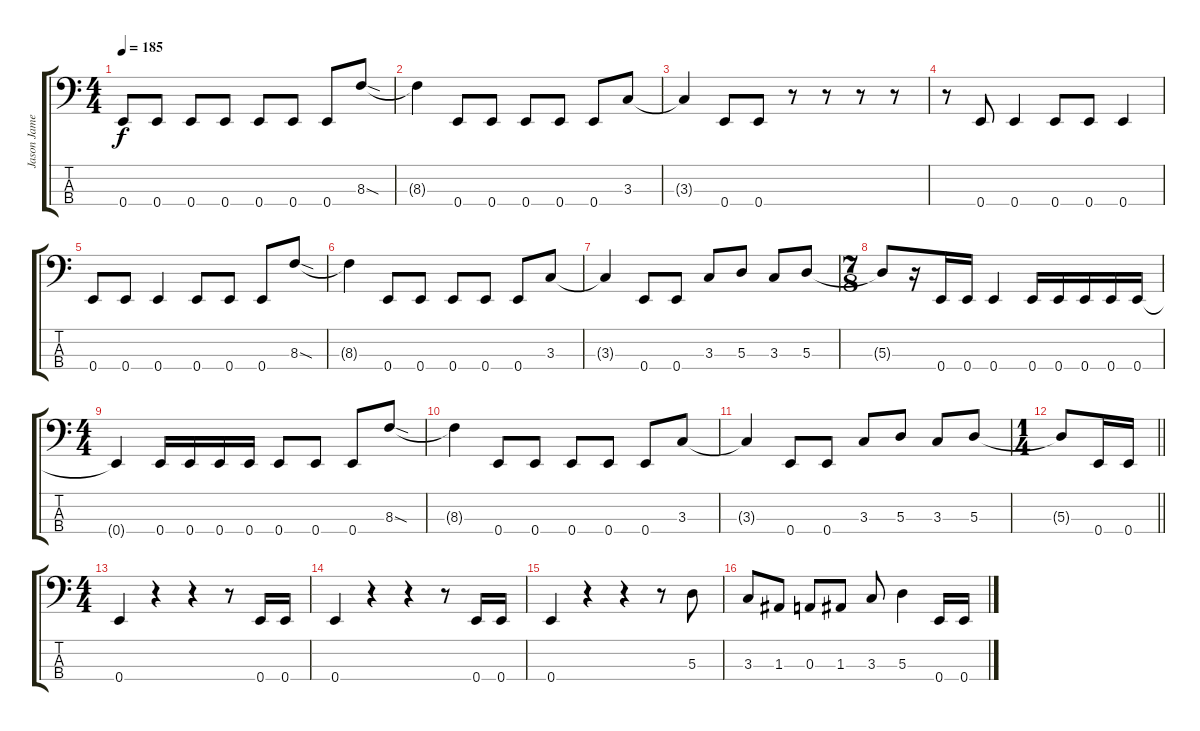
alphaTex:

\track ("Jason James" "Jason Jame") {instrument electricbassfinger}
\staff {score tabs}
\tuning (G2 D2 A1 E1) {hide}
\ts (4 4)
\tempo 185
\clef f4
\ks c
0.4.8{dy f} 0.4.8 0.4.8 0.4.8 0.4.8 0.4.8 0.4.8 8.3{sod}.8 |
8.3{t}.4 0.4.8 0.4.8 0.4.8 0.4.8 0.4.8 3.3.8 |
3.3{t}.4 0.4.8 0.4.8 r.8 r.8 r.8 r.8 |
r.8 0.4.8 0.4.4 0.4.8 0.4.8 0.4.4 |
0.4.8 0.4.8 0.4.4 0.4.8 0.4.8 0.4.8 8.3{sod}.8 |
8.3{t}.4 0.4.8 0.4.8 0.4.8 0.4.8 0.4.8 3.3.8 |
3.3{t}.4 0.4.8 0.4.8 3.3.8 5.3.8 3.3.8 5.3.8 |
\ts (7 8)
5.3{t}.8 r.16 0.4.16 0.4.16 0.4.4 0.4.16 0.4.16 0.4.16 0.4.16 0.4.16 |
\ts (4 4)
0.4{t}.4 0.4.16 0.4.16 0.4.16 0.4.16 0.4.8 0.4.8 0.4.8 8.3{sod}.8 |
8.3{t}.4 0.4.8 0.4.8 0.4.8 0.4.8 0.4.8 3.3.8 |
3.3{t}.4 0.4.8 0.4.8 3.3.8 5.3.8 3.3.8 5.3.8 |
\ts (1 4)
\barLineRight lightlight
5.3{t}.8 0.4.16 0.4.16 |
\ts (4 4)
0.4.4 r.4 r.4 r.8 0.4.16 0.4.16 |
0.4.4 r.4 r.4 r.8 0.4.16 0.4.16 |
0.4.4 r.4 r.4 r.8 5.3.8 |
3.3.8 1.3.8 0.3.8 1.3.8 3.3.8 5.3.4 0.4.16 0.4.16
